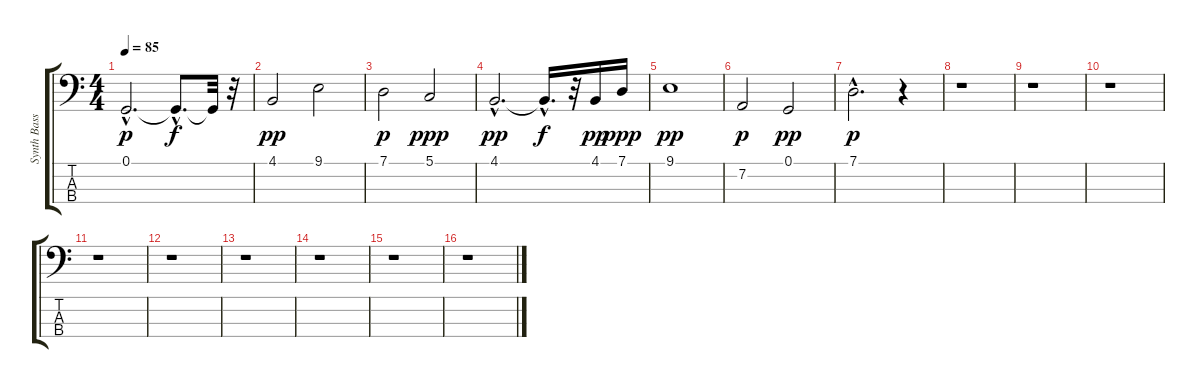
\track ("Synth Bass" "Synth Bass") {instrument synthbrass2}
\staff {score tabs}
\tuning (G2 D2 A1 E1) {hide}
\ts (4 4)
\tempo 85
\clef f4
\ks c
0.1{hac}.2{d dy p} 0.1{hac t}.8{d dy f} 0.1{t}.32 r.32 |
4.1.2{dy pp} 9.1.2 |
7.1.2{dy p} 5.1.2{dy ppp} |
4.1{hac}.2{d dy pp} 4.1{hac t}.16{d dy f} r.32 4.1.16{dy pp} 7.1.16{dy ppp} |
9.1.1{dy pp} |
7.2.2{dy p} 0.1.2{dy pp} |
7.1{hac}.2{d dy p} r.4 |
r.1 |
r.1 |
r.1 |
r.1 |
r.1 |
r.1 |
r.1 |
r.1 |
r.1
